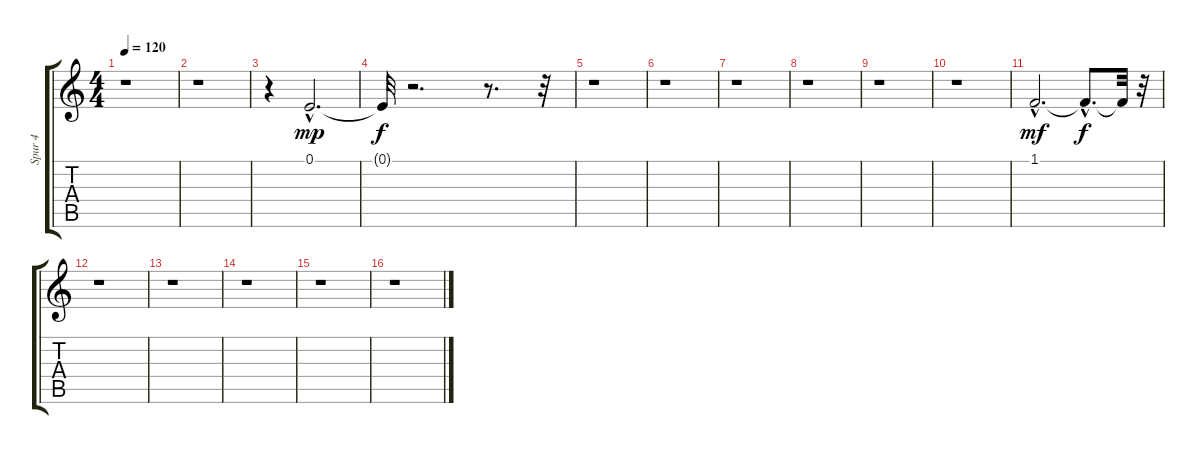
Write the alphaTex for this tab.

\track ("Spur 4" "Spur 4") {instrument piccolo}
\staff {score tabs}
\tuning (E4 B3 G3 D3 A2 E2) {hide}
\ts (4 4)
\tempo 120
\clef g2
\ks c
r.1{dy mp} |
r.1 |
r.4 0.1{hac}.2{d} |
0.1{t}.32{dy f} r.2{d} r.8{d} r.32 |
r.1 |
r.1 |
r.1 |
r.1 |
r.1 |
r.1 |
1.1{hac}.2{d dy mf} 1.1{hac t}.8{d dy f} 1.1{t}.32 r.32 |
r.1 |
r.1 |
r.1 |
r.1 |
r.1
